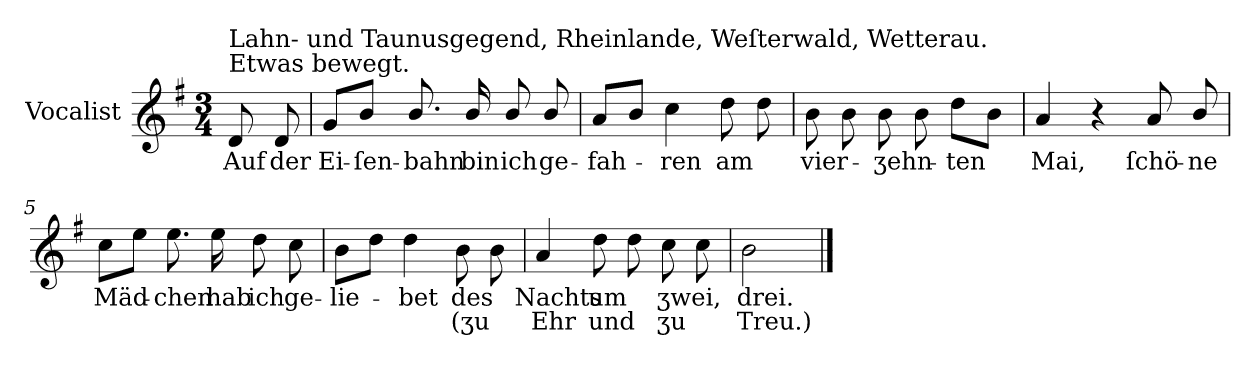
**kern	**text	**text
*part1	*part1	*part1
*staff1	*staff1	*staff1
*I"Vocalist	*	*
*k[f#]	*	*
*G:	*	*
*M3/4	*	*
=	=	=
!LO:TX:a:t=Etwas bewegt.	!	!
!LO:TX:a:t=Lahn- und Taunusgegend, Rheinlande, Weſterwald, Wetterau.	!	!
8d	Auf	.
8d	der	.
=1	=1	=1
8gL	Ei-	.
8bJ	-ſen-	.
8.b/	-bahn	.
16b/	bin	.
8b/	ich	.
8b/	ge-	.
=2	=2	=2
8aL	-fah-	.
8bJ	.	.
4cc	-ren	.
8dd	am	.
8dd	.	.
=3	=3	=3
8b	vier-	.
8b	.	.
8b	-ʒehn-	.
8b	.	.
8ddL	-ten	.
8bJ	.	.
=4	=4	=4
4a	Mai,	.
4r	.	.
8a	ſchö-	.
8b/	-ne	.
=5	=5	=5
8ccL	Mäd-	.
8eeJ	.	.
8.ee	-chen	.
16ee	hab	.
8dd	ich	.
8cc	ge-	.
=6	=6	=6
8bL	-lie-	.
8ddJ	.	.
4dd	-bet	.
8b	des	(ʒu
8b	.	.
=7	=7	=7
4a	Nachts	Ehr
8dd	um	und
8dd	.	.
8cc	ʒwei,	ʒu
8cc	.	.
=8	=8	=8
2b	drei.	Treu.)
==	==	==
*-	*-	*-
